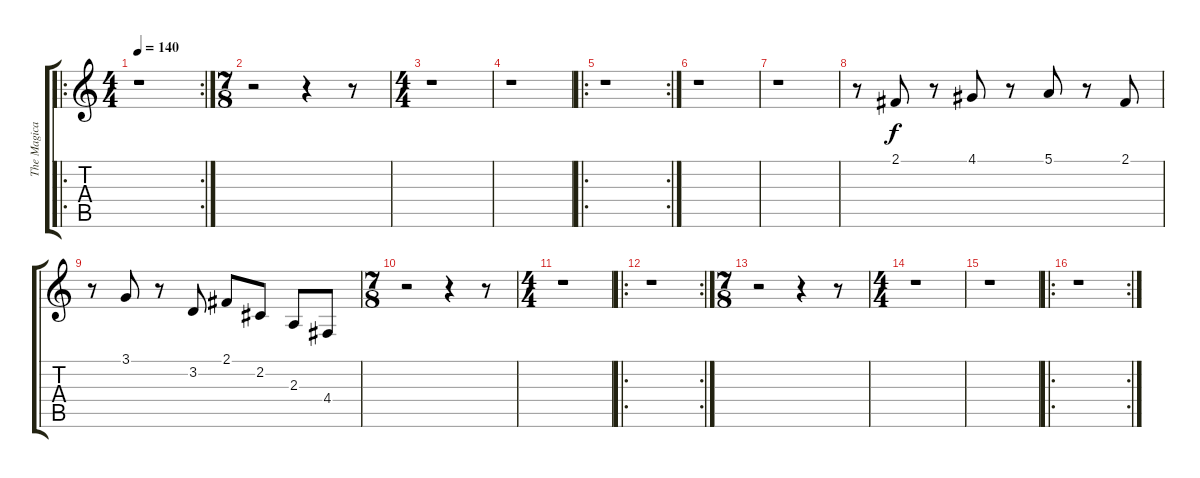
\track ("The Magical Garden" "The Magica") {instrument orchestralharp}
\staff {score tabs}
\tuning (E4 B3 G3 D3 A2 E2) {hide}
\ro
\rc 2
\ts (4 4)
\tempo 140
\clef g2
\ks c
r.1{dy f} |
\ts (7 8)
r.2 r.4 r.8 |
\ts (4 4)
r.1 |
r.1 |
\ro
\rc 2
r.1 |
r.1 |
r.1 |
r.8{volume 10} 2.1.8 r.8 4.1.8 r.8 5.1.8 r.8 2.1.8 |
r.8 3.1.8 r.8 3.2.8 2.1.8 2.2.8 2.3.8 4.4.8 |
\ts (7 8)
r.2 r.4 r.8 |
\ts (4 4)
r.1 |
\ro
\rc 2
r.1 |
\ts (7 8)
r.2 r.4 r.8 |
\ts (4 4)
r.1 |
r.1 |
\ro
\rc 2
r.1
